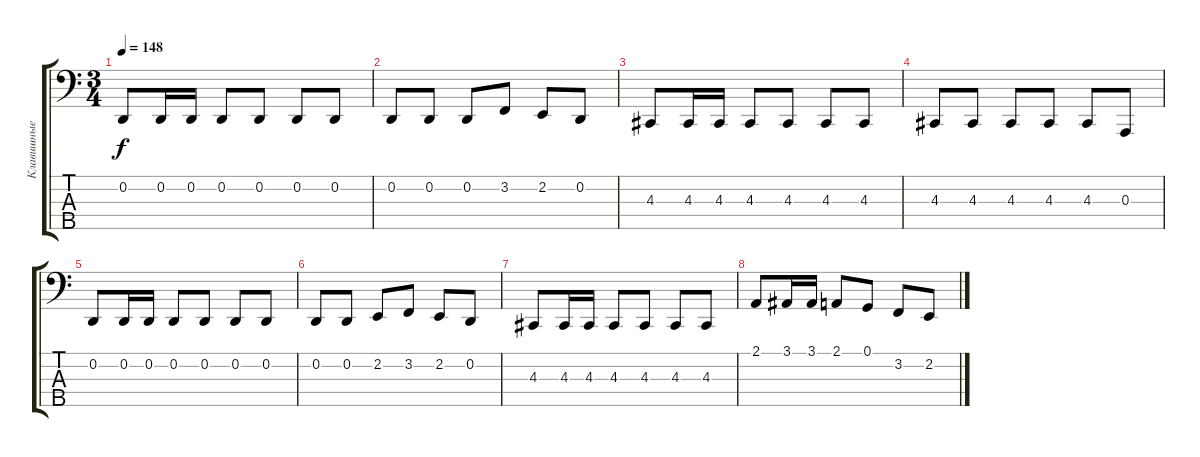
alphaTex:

\track ("Клавишные" "Клавишные") {instrument lead8bassandlead}
\staff {score tabs}
\tuning (G2 D2 A1 E1 B0) {hide}
\ts (3 4)
\tempo 148
\clef f4
\ks c
0.2.8{dy f instrument lead8bassandlead} 0.2.16 0.2.16 0.2.8 0.2.8 0.2.8 0.2.8 |
0.2.8 0.2.8 0.2.8 3.2.8 2.2.8 0.2.8 |
4.3.8 4.3.16 4.3.16 4.3.8 4.3.8 4.3.8 4.3.8 |
4.3.8 4.3.8 4.3.8 4.3.8 4.3.8 0.3.8 |
0.2.8 0.2.16 0.2.16 0.2.8 0.2.8 0.2.8 0.2.8 |
0.2.8 0.2.8 2.2.8 3.2.8 2.2.8 0.2.8 |
4.3.8 4.3.16 4.3.16 4.3.8 4.3.8 4.3.8 4.3.8 |
2.1.8 3.1.16 3.1.16 2.1.8 0.1.8 3.2.8 2.2.8
